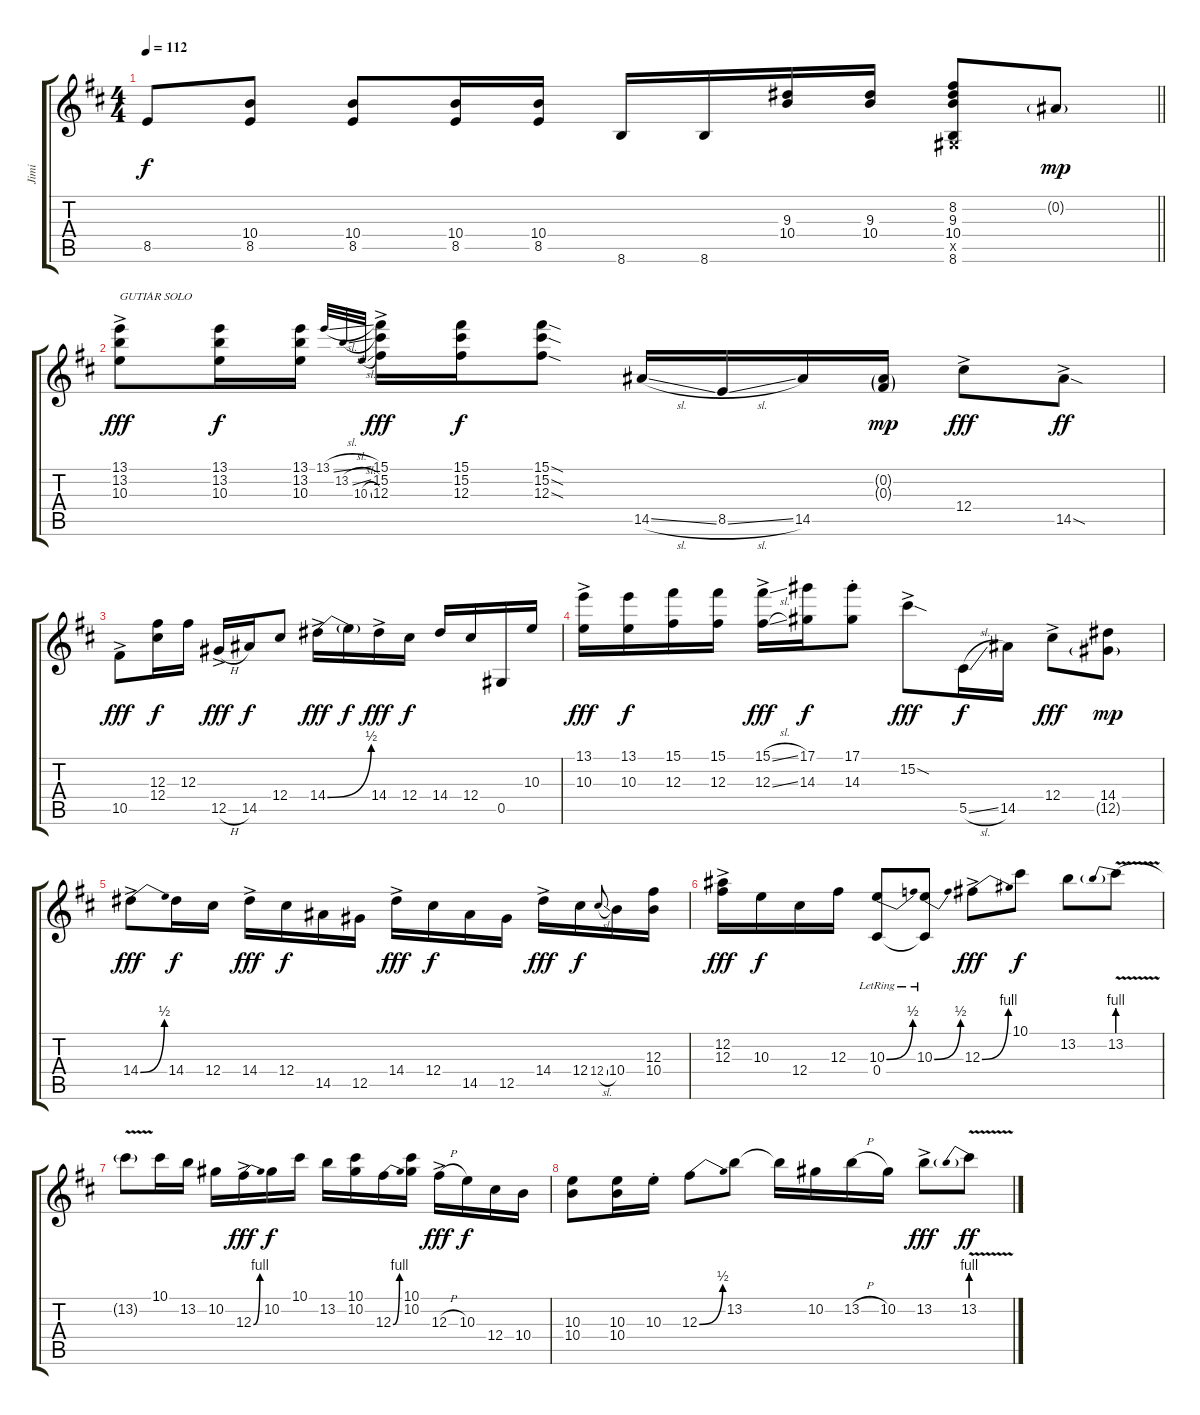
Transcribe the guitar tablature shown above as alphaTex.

\track ("Jimi" "Jimi") {instrument distortionguitar}
\staff {score tabs}
\tuning (Eb4 Bb3 Gb3 Db3 Ab2 Eb2) {hide}
\ts (4 4)
\tempo 112
\clef g2
\barLineRight lightlight
\ks d
8.5.8{dy f} (10.4 8.5).8 (10.4 8.5).8 (10.4 8.5).16 (10.4 8.5).16 8.6.16 8.6.16 (9.3 10.4).16 (9.3 10.4).16 (8.2 9.3 10.4 0.5{x} 8.6).8 0.2{g}.8{dy mp} |
(13.1{ac} 13.2{ac} 10.3{ac}).8{txt "GUTIAR SOLO" dy fff volume 16} (13.1 13.2 10.3).16{dy f} (13.1 13.2 10.3).16 13.1{sl}.32{gr onbeat} 13.2{sl}.32{gr onbeat} 10.3{sl}.32{gr onbeat} (15.1{ac} 15.2{ac} 12.3{ac}).16{dy fff} (15.1 15.2 12.3).16{dy f} (15.1{sod} 15.2{sod} 12.3{sod}).8 14.5{sl}.16 8.5{sl}.16 14.5.16 (0.2{g} 0.3{g}).16{dy mp} 12.4{ac}.8{dy fff} 14.5{sod ac}.8{dy ff} |
10.5{ac}.8{dy fff} (12.3 12.4).16{dy f} 12.3.16 12.5{h ac}.16{dy fff} 14.5.16{dy f} 12.4.8 14.4{be (bend 0 0 60 2) ac}.16{dy fff} 14.4{t}.16{dy f} 14.4{ac}.16{dy fff} 12.4.16{dy f} 14.4.16 12.4.16 0.5.16 10.3.16 |
(13.1{ac} 10.3{ac}).16{dy fff} (13.1 10.3).16{dy f} (15.1 12.3).16 (15.1 12.3).16 (15.1{sl ac} 12.3{sl ac}).16{dy fff} (17.1 14.3).16{dy f} (17.1{st} 14.3{st}).8 15.2{sod ac}.8{dy fff} 5.5{sl}.16{dy f} 14.5.16 12.4{ac}.8{dy fff} (14.4 12.5{g}).8{dy mp} |
14.4{be (bend 0 0 60 2) ac}.8{dy fff} 14.4.16{dy f} 12.4.16 14.4{ac}.16{dy fff} 12.4.16{dy f} 14.5.16 12.5.16 14.4{ac}.16{dy fff} 12.4.16{dy f} 14.5.16 12.5.16 14.4{ac}.16{dy fff} 12.4.16{dy f} 12.4{sl}.8{gr onbeat} 10.4.16 (12.3 10.4).16 |
(12.2{ac} 12.3{ac}).16{dy fff} 10.3.16{dy f} 12.4.16 12.3.16 (10.3{be (bend 0 0 60 2) lr} 0.4{lr}).8 (10.3{be (bend 0 0 60 2) lr} 0.4{t}).8 12.3{be (bend 0 0 60 4) ac}.8{dy fff} 10.1.8{dy f} 13.2.8 13.2{be (prebend 0 4 60 4) v}.8 |
13.2{t}.8 10.1.16 13.2.16 10.2.16 12.3{be (bend 0 0 60 4) ac}.16{dy fff} 10.2.16{dy f} 10.1.16 13.2.16 (10.1 10.2).16 12.3{be (bend 0 0 60 4)}.16 (10.1 10.2).16 12.3{h ac}.16{dy fff} 10.3.16{dy f} 12.4.16 10.4.16 |
(10.3 10.4).8 (10.3 10.4).16 10.3{st}.16 12.3{be (bend 0 0 60 2)}.8 13.2.8 13.2{t}.16 10.2.16 13.2{h}.16 10.2.16 13.2{ac}.8{dy fff} 13.2{be (prebend 0 4 60 4) v}.8{dy ff}
